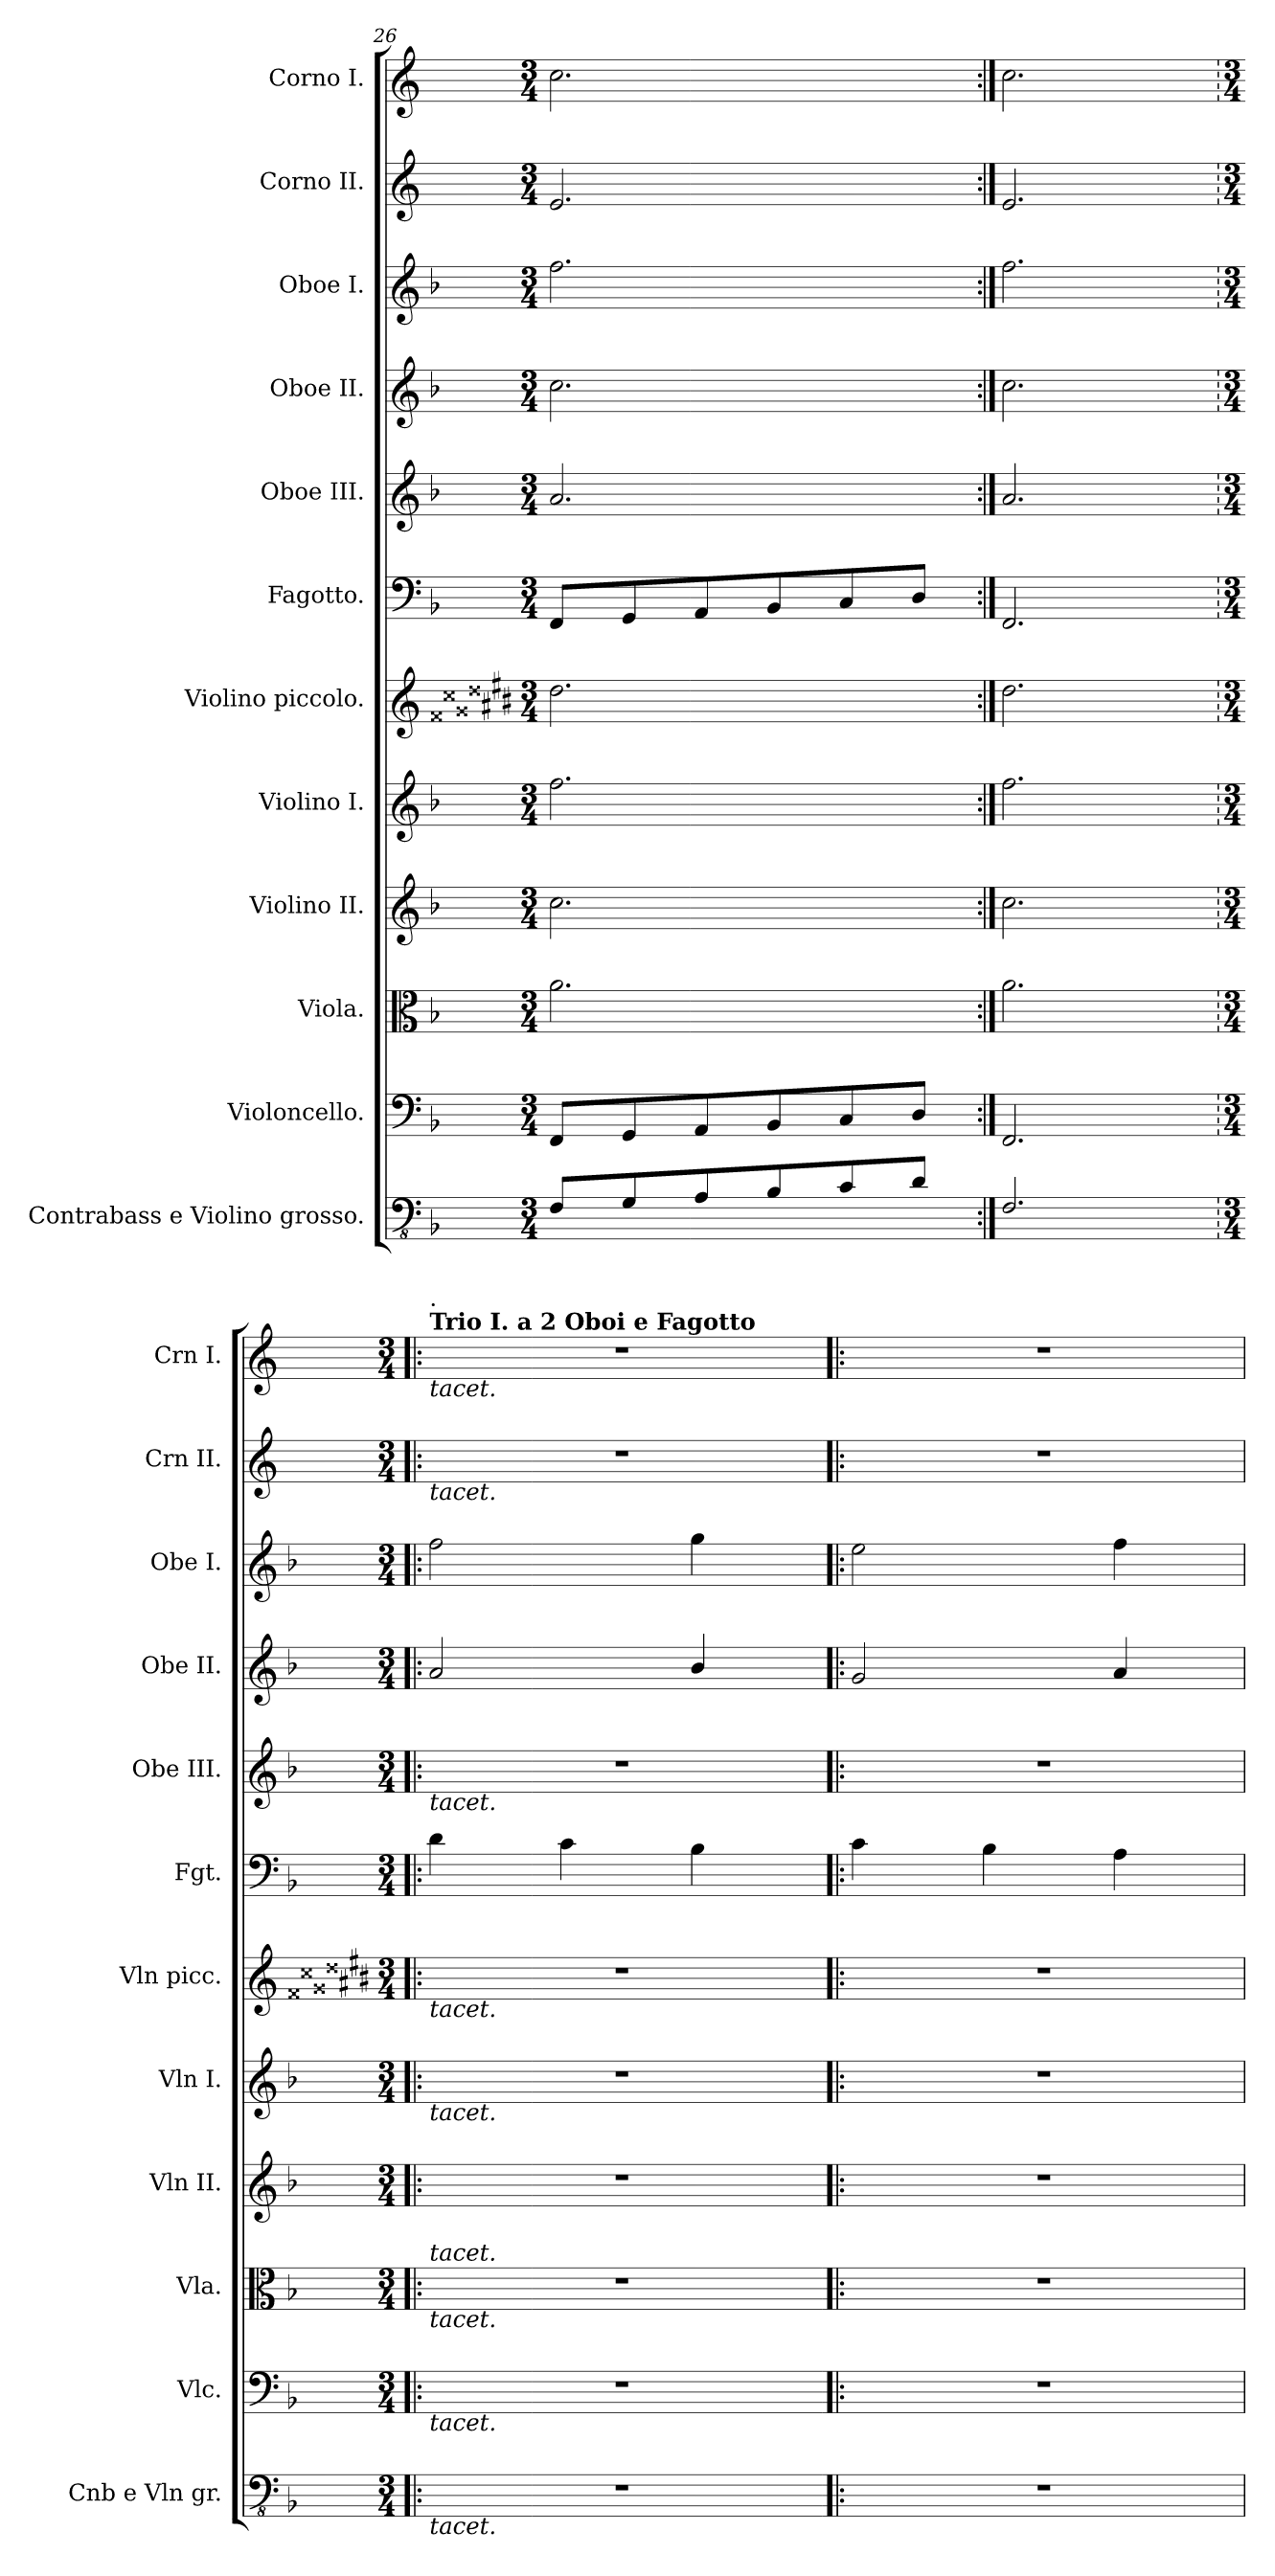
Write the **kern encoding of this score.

**kern	**kern	**kern	**kern	**kern	**kern	**kern	**kern	**kern	**kern	**kern	**kern
*part12	*part11	*part10	*part9	*part8	*part7	*part6	*part5	*part4	*part3	*part2	*part1
*staff12	*staff11	*staff10	*staff9	*staff8	*staff7	*staff6	*staff5	*staff4	*staff3	*staff2	*staff1
*I"Contrabass e Violino grosso.	*I"Violoncello.	*I"Viola.	*I"Violino II.	*I"Violino I.	*I"Violino piccolo.	*I"Fagotto.	*I"Oboe III.	*I"Oboe II.	*I"Oboe I.	*I"Corno II.	*I"Corno I.
*I'Cnb e Vln gr.	*I'Vlc.	*I'Vla.	*I'Vln II.	*I'Vln I.	*I'Vln picc.	*I'Fgt.	*I'Obe III.	*I'Obe II.	*I'Obe I.	*I'Crn II.	*I'Crn I.
!!LO:PB:g=z
*clefFv4	*clefF4	*clefC3	*clefG2	*clefG2	*clefG2	*clefF4	*clefG2	*clefG2	*clefG2	*clefG2	*clefG2
*ITrd7c12	*	*	*	*	*ITrd-1c-3	*	*	*	*	*ITrd4c7	*ITrd4c7
*k[b-]	*k[b-]	*k[b-]	*k[b-]	*k[b-]	*k[f##c##g##d##a#e#b#]	*k[b-]	*k[b-]	*k[b-]	*k[b-]	*k[b-]	*k[b-]
*M3/4	*M3/4	*M3/4	*M3/4	*M3/4	*M3/4	*M3/4	*M3/4	*M3/4	*M3/4	*M3/4	*M3/4
=26	=26	=26	=26	=26	=26	=26	=26	=26	=26	=26	=26
8FFF/L	8FF/L	2.a\	2.cc\	2.ff\	2.ee#\	8FF/L	2.a/	2.cc\	2.ff\	2.A/	2.f\
8GGG/	8GG/	.	.	.	.	8GG/	.	.	.	.	.
8AAA/	8AA/	.	.	.	.	8AA/	.	.	.	.	.
8BBB-/	8BB-/	.	.	.	.	8BB-/	.	.	.	.	.
8CC/	8C/	.	.	.	.	8C/	.	.	.	.	.
8DD/J	8D/J	.	.	.	.	8D/J	.	.	.	.	.
=27:|!	=27:|!	=27:|!	=27:|!	=27:|!	=27:|!	=27:|!	=27:|!	=27:|!	=27:|!	=27:|!	=27:|!
2.FFF/	2.FF/	2.a\	2.cc\	2.ff\	2.ee#\	2.FF/	2.a/	2.cc\	2.ff\	2.A/	2.f\
!!LO:PB:g=z
=1|!:	=1|!:	=1|!:	=1|!:	=1|!:	=1|!:	=1|!:	=1|!:	=1|!:	=1|!:	=1|!:	=1|!:
*M3/4	*M3/4	*M3/4	*M3/4	*M3/4	*M3/4	*M3/4	*M3/4	*M3/4	*M3/4	*M3/4	*M3/4
!	!	!	!	!	!	!	!	!	!	!	!LO:TX:a:B:t=Trio I. a 2 Oboi e Fagotto
!	!	!	!	!	!	!	!	!	!	!	!LO:TX:a:t=.
!	!	!	!	!	!	!	!	!	!	!	!LO:TX:b:i:t=tacet.
!	!	!	!	!	!	!	!	!	!	!LO:TX:b:i:t=tacet.	!
!	!	!	!	!	!	!	!LO:TX:b:i:t=tacet.	!	!	!	!
!	!	!	!	!	!LO:TX:b:i:t=tacet.	!	!	!	!	!	!
!	!	!	!	!LO:TX:b:i:t=tacet.	!	!	!	!	!	!	!
!	!	!LO:TX:a:i:t=tacet.	!	!	!	!	!	!	!	!	!
!	!	!LO:TX:b:i:t=tacet.	!	!	!	!	!	!	!	!	!
!	!LO:TX:b:i:t=tacet.	!	!	!	!	!	!	!	!	!	!
!LO:TX:b:i:t=tacet.	!	!	!	!	!	!	!	!	!	!	!
2.r	2.r	2.r	2.r	2.r	2.r	4d\	2.r	2a/	2ff\	2.r	2.r
.	.	.	.	.	.	4c\	.	.	.	.	.
.	.	.	.	.	.	4B-\	.	4b-/	4gg\	.	.
=2	=2	=2	=2	=2	=2	=2	=2	=2	=2	=2	=2
2.r	2.r	2.r	2.r	2.r	2.r	4c\	2.r	2g/	2ee\	2.r	2.r
.	.	.	.	.	.	4B-\	.	.	.	.	.
.	.	.	.	.	.	4A\	.	4a/	4ff\	.	.
=	=	=	=	=	=	=	=	=	=	=	=
*-	*-	*-	*-	*-	*-	*-	*-	*-	*-	*-	*-
